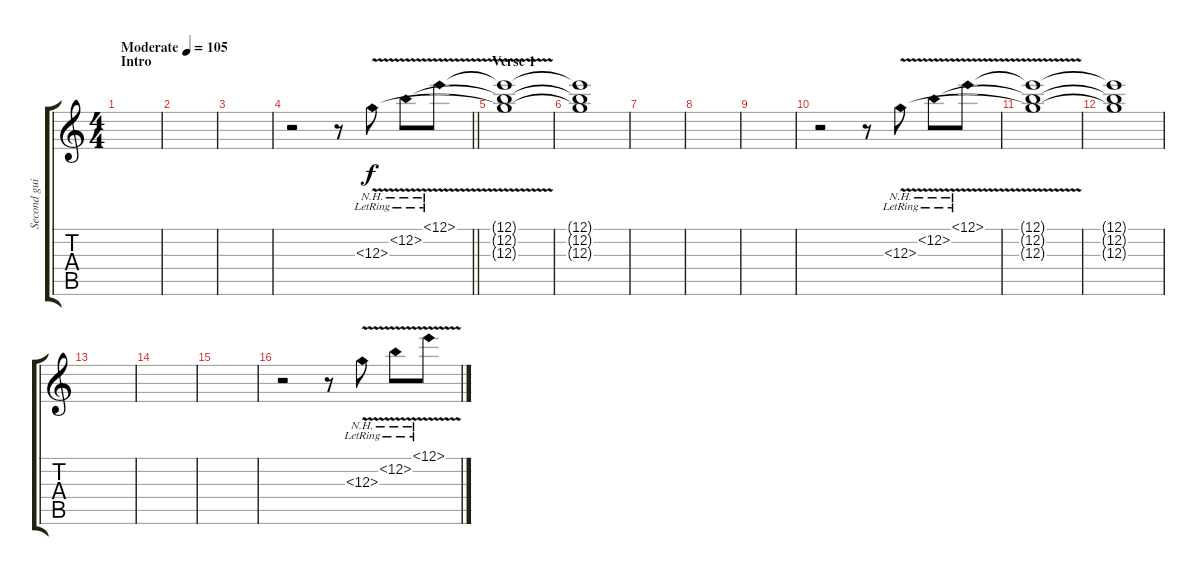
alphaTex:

\track ("Second guitar" "Second gui") {instrument electricguitarclean}
\staff {score tabs}
\tuning (E4 B3 G3 D3 A2 E2) {hide}
\ts (4 4)
\section ("" "Intro")
\tempo (105 "Moderate")
\clef g2
\ks c
|
|
|
\barLineRight lightlight
r.2 r.8 12.3{nh v lr}.8 12.2{nh v lr}.8 12.1{nh v lr}.8 |
\section ("" "Verse 1")
(12.1{t} 12.2{t} 12.3{t}).1 |
(12.1{t} 12.2{t} 12.3{t}).1 |
|
|
|
r.2 r.8 12.3{nh v lr}.8 12.2{nh v lr}.8 12.1{nh v lr}.8 |
(12.1{t} 12.2{t} 12.3{t}).1 |
(12.1{t} 12.2{t} 12.3{t}).1 |
|
|
|
r.2 r.8 12.3{nh v lr}.8 12.2{nh v lr}.8 12.1{nh v lr}.8
